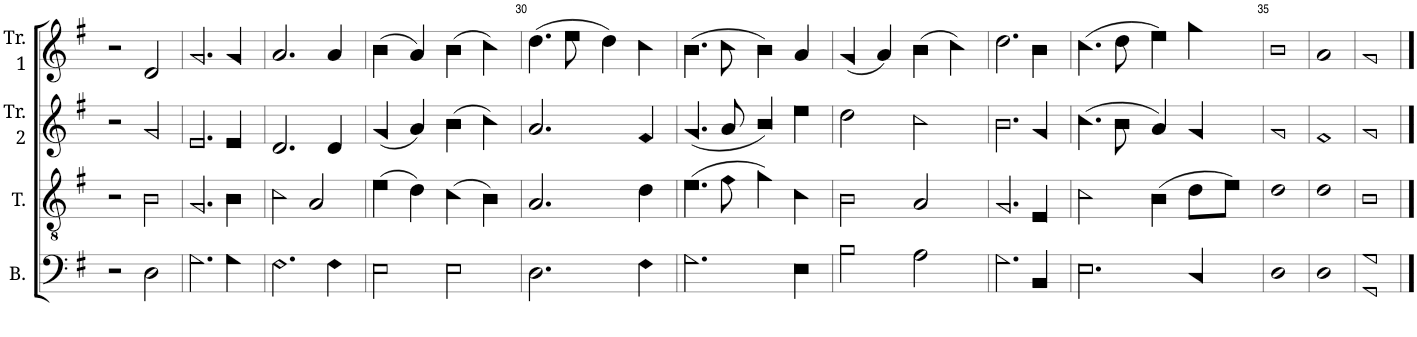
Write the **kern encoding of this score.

**kern	**kern	**kern	**kern
*part4	*part3	*part2	*part1
*staff4	*staff3	*staff2	*staff1
*I"B.	*I"T.	*I"Tr. 2	*I"Tr. 1
*I'B.	*I'T.	*I'Tr. 2	*I'Tr. 1
!!LO:PB:g=z
*clefF4	*clefGv2	*clefG2	*clefG2
*k[f#]	*k[f#]	*k[f#]	*k[f#]
*M4/4	*M4/4	*M4/4	*M4/4
*met(c)	*met(c)	*met(c)	*met(c)
=26	=26	=26	=26
2r	2r	2r	2r
2D!\	2B!\	2g!/	2d!/
=27	=27	=27	=27
2.G!\	2.G!/	2.e!/	2.g!/
4G!\	4B!\	4e!/	4g!/
=28	=28	=28	=28
2.F#!\	2c!\	2.d!/	2.a!/
.	2A!/	.	.
4F#!\	.	4d!/	4a!/
=29	=29	=29	=29
2E!\	(4e!\	(4g!/	(4b!\
.	4d!\)	4a!/)	4a!/)
2E!\	(4c!\	(4b!\	(4b!\
.	4B!\)	4cc!\)	4cc!\)
=30	=30	=30	=30
2.D!\	2.A!/	2.a!/	(4.dd!\
.	.	.	8ee!\
.	.	.	4dd!\)
4F#!\	4d!\	4f#!/	4cc!\
=31	=31	=31	=31
2.G!\	(4.e!\	(4.g!/	(4.b!\
.	8f#!\	8a!/	8cc!\
.	4g!\)	4b!/)	4b!\)
4E!\	4c!\	4ee!\	4a!/
=32	=32	=32	=32
2B!\	2B!\	2dd!\	(4g!/
.	.	.	4a!/)
2A!\	2A!/	2cc!\	(4b!\
.	.	.	4cc!\)
=33	=33	=33	=33
2.G!\	2.G!/	2.b!\	2.dd!\
4BB!/	4E!/	4g!/	4b!\
=34	=34	=34	=34
2.E!\	2c!\	(4.cc!\	(4.cc!\
.	.	8b!\	8dd!\
.	(4B!\	4a!/)	4ee!\)
4C!/	8d!\L	4g!/	4gg!\
.	8e!\J)	.	.
=35	=35	=35	=35
1D!	1d!	1g!	1b!
=36	=36	=36	=36
1D!	1d!	1f#!	1a!
=37	=37	=37	=37
1GG! 1G!	1B!	1g!	1g!
==	==	==	==
*-	*-	*-	*-
